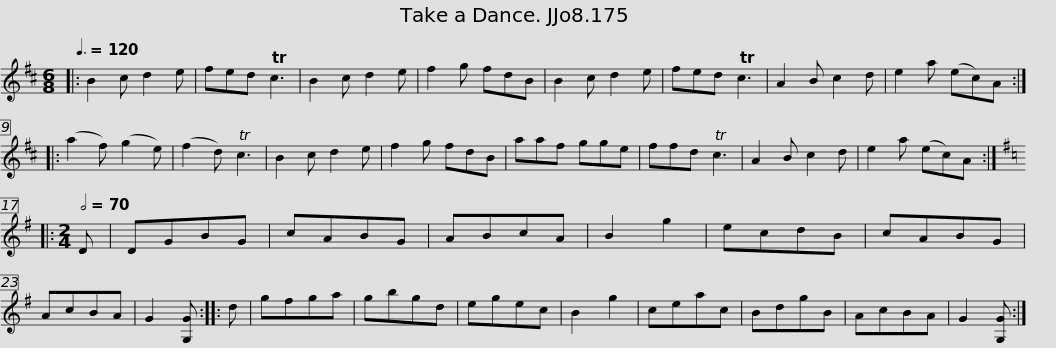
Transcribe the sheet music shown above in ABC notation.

X:1
L:1/8
Q:3/8=120
M:6/8
I:linebreak $
K:D
V:1 treble
V:1
|: B2 c d2 e | fed Tc3 | B2 c d2 e | f2 g fdB | B2 c d2 e | %5
 fed Tc3 | A2 B c2 d | e2 a (ec)A :: (a2 f) (g2 e) |$ (f2 d) Tc3 | %10
 B2 c d2 e | f2 g fdB | aaf gge | ffd Tc3 | A2 B c2 d | %15
 e2 a (ec)A ::[K:G][M:2/4][Q:1/2=70] D | DGBG |$ cABG | ABcA | %20
 B2 g2 | ecdB | cABG | AcBA | G2 [G,G] :: %25
 d | gfga | gbgd | egec | B2 g2 |$ %30
 ceac | BdgB | AcBA | G2 [G,G] :| %34
